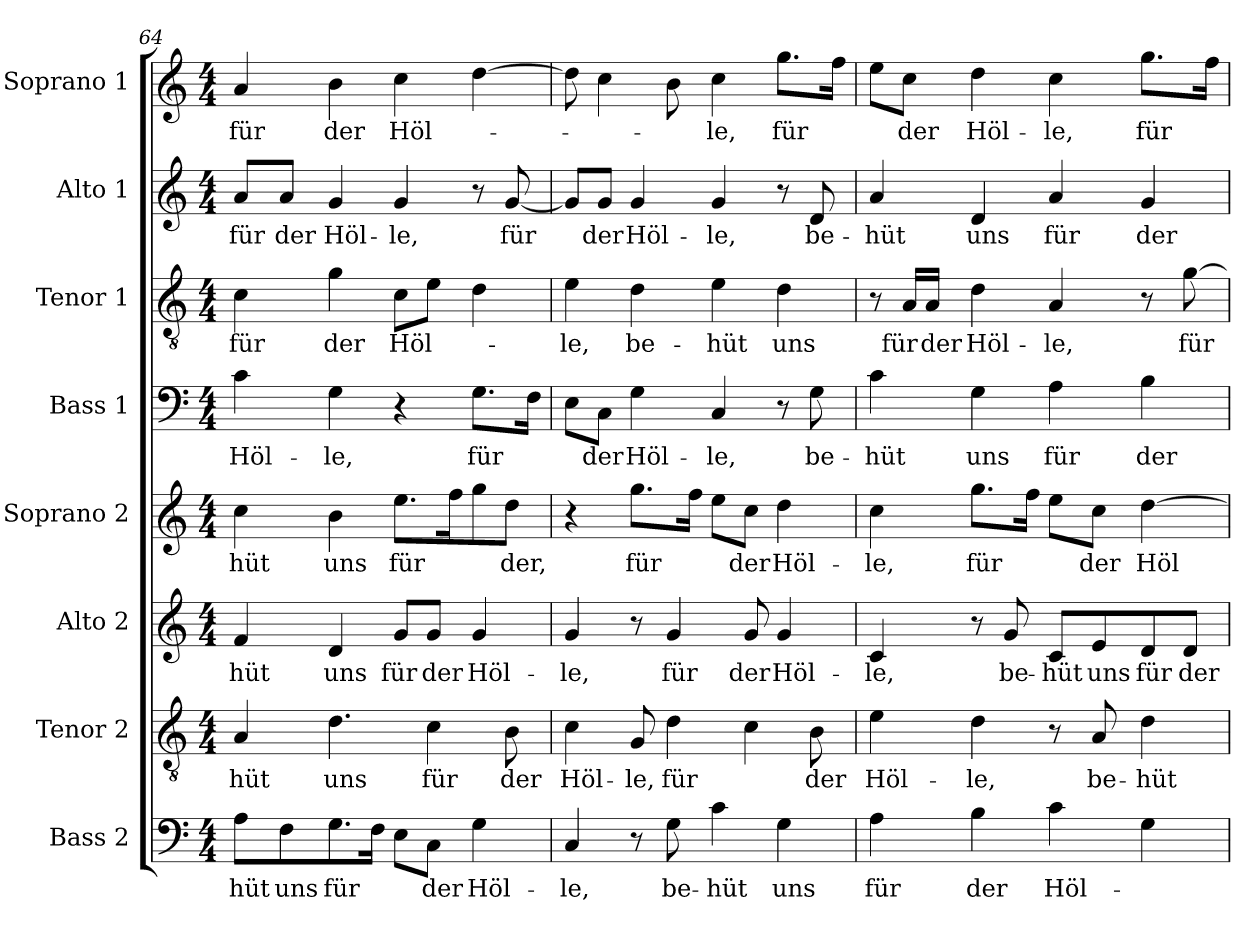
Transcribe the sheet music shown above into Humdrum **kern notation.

**kern	**text	**kern	**text	**kern	**text	**kern	**text	**kern	**text	**kern	**text	**kern	**text	**kern	**text
*part8	*part8	*part7	*part7	*part6	*part6	*part5	*part5	*part4	*part4	*part3	*part3	*part2	*part2	*part1	*part1
*staff8	*staff8	*staff7	*staff7	*staff6	*staff6	*staff5	*staff5	*staff4	*staff4	*staff3	*staff3	*staff2	*staff2	*staff1	*staff1
*I"Bass 2	*	*I"Tenor 2	*	*I"Alto 2	*	*I"Soprano 2	*	*I"Bass 1	*	*I"Tenor 1	*	*I"Alto 1	*	*I"Soprano 1	*
*I'B2	*	*I'T2	*	*I'A2	*	*I'S2	*	*I'B1	*	*I'T1	*	*I'A1	*	*I'S1	*
*clefF4	*	*clefGv2	*	*clefG2	*	*clefG2	*	*clefF4	*	*clefGv2	*	*clefG2	*	*clefG2	*
*	*	*ITrd7c12	*	*	*	*	*	*	*	*ITrd7c12	*	*	*	*	*
*k[]	*	*k[]	*	*k[]	*	*k[]	*	*k[]	*	*k[]	*	*k[]	*	*k[]	*
*C:	*	*C:	*	*C:	*	*C:	*	*C:	*	*C:	*	*C:	*	*C:	*
*M4/4	*	*M4/4	*	*M4/4	*	*M4/4	*	*M4/4	*	*M4/4	*	*M4/4	*	*M4/4	*
=64	=64	=64	=64	=64	=64	=64	=64	=64	=64	=64	=64	=64	=64	=64	=64
!	!LO:LY:b:color=#000000	!	!	!	!	!	!	!	!	!	!	!	!	!	!
!	!	!	!LO:LY:b:color=#000000	!	!	!	!	!	!	!	!	!	!	!	!
!	!	!	!	!	!LO:LY:b:color=#000000	!	!	!	!	!	!	!	!	!	!
!	!	!	!	!	!	!	!LO:LY:b:color=#000000	!	!	!	!	!	!	!	!
!	!	!	!	!	!	!	!	!	!LO:LY:b:color=#000000	!	!	!	!	!	!
!	!	!	!	!	!	!	!	!	!	!	!LO:LY:b:color=#000000	!	!	!	!
!	!	!	!	!	!	!	!	!	!	!	!	!	!LO:LY:b:color=#000000	!	!
!	!	!	!	!	!	!	!	!	!	!	!	!	!	!	!LO:LY:b:color=#000000
8Ai\L	-hüt	4AAi/	-hüt	4fi/	-hüt	4cci\	-hüt	4ci\	Höl-	4Ci\	für	8ai/L	für	4ai/	für
!	!LO:LY:b:color=#000000	!	!	!	!	!	!	!	!	!	!	!	!	!	!
!	!	!	!	!	!	!	!	!	!	!	!	!	!LO:LY:b:color=#000000	!	!
8Fi\	uns	.	.	.	.	.	.	.	.	.	.	8ai/J	der	.	.
!	!LO:LY:b:color=#000000	!	!	!	!	!	!	!	!	!	!	!	!	!	!
!	!	!	!LO:LY:b:color=#000000	!	!	!	!	!	!	!	!	!	!	!	!
!	!	!	!	!	!LO:LY:b:color=#000000	!	!	!	!	!	!	!	!	!	!
!	!	!	!	!	!	!	!LO:LY:b:color=#000000	!	!	!	!	!	!	!	!
!	!	!	!	!	!	!	!	!	!LO:LY:b:color=#000000	!	!	!	!	!	!
!	!	!	!	!	!	!	!	!	!	!	!LO:LY:b:color=#000000	!	!	!	!
!	!	!	!	!	!	!	!	!	!	!	!	!	!LO:LY:b:color=#000000	!	!
!	!	!	!	!	!	!	!	!	!	!	!	!	!	!	!LO:LY:b:color=#000000
8.Gi\	für	4.Di\	uns	4di/	uns	4bi\	uns	4Gi\	-le,	4Gi\	der	4gi/	Höl-	4bi\	der
16Fi\Jk	.	.	.	.	.	.	.	.	.	.	.	.	.	.	.
!	!	!	!	!	!LO:LY:b:color=#000000	!	!	!	!	!	!	!	!	!	!
!	!	!	!	!	!	!	!LO:LY:b:color=#000000	!	!	!	!	!	!	!	!
!	!	!	!	!	!	!	!	!	!	!	!LO:LY:b:color=#000000	!	!	!	!
!	!	!	!	!	!	!	!	!	!	!	!	!	!LO:LY:b:color=#000000	!	!
!	!	!	!	!	!	!	!	!	!	!	!	!	!	!	!LO:LY:b:color=#000000
8Ei\L	.	.	.	8gi/L	für	8.eei\L	für	4r	.	8Ci\L	Höl-	4gi/	-le,	4cci\	Höl-
!	!LO:LY:b:color=#000000	!	!	!	!	!	!	!	!	!	!	!	!	!	!
!	!	!	!LO:LY:b:color=#000000	!	!	!	!	!	!	!	!	!	!	!	!
!	!	!	!	!	!LO:LY:b:color=#000000	!	!	!	!	!	!	!	!	!	!
8Ci\J	der	4Ci\	für	8gi/J	der	.	.	.	.	8Ei\J	.	.	.	.	.
.	.	.	.	.	.	16ffi\k	.	.	.	.	.	.	.	.	.
!	!LO:LY:b:color=#000000	!	!	!	!	!	!	!	!	!	!	!	!	!	!
!	!	!	!	!	!LO:LY:b:color=#000000	!	!	!	!	!	!	!	!	!	!
!	!	!	!	!	!	!	!	!	!LO:LY:b:color=#000000	!	!	!	!	!	!
4Gi\	Höl-	.	.	4gi/	Höl-	8ggi\	.	8.Gi\L	für	4Di\	.	8r	.	[4ddi\	.
!	!	!	!LO:LY:b:color=#000000	!	!	!	!	!	!	!	!	!	!	!	!
!	!	!	!	!	!	!	!LO:LY:b:color=#000000	!	!	!	!	!	!	!	!
!	!	!	!	!	!	!	!	!	!	!	!	!	!LO:LY:b:color=#000000	!	!
.	.	8BBi\	der	.	.	8ddi\J	der,	.	.	.	.	[8gi/	für	.	.
.	.	.	.	.	.	.	.	16Fi\Jk	.	.	.	.	.	.	.
=65	=65	=65	=65	=65	=65	=65	=65	=65	=65	=65	=65	=65	=65	=65	=65
!	!LO:LY:b:color=#000000	!	!	!	!	!	!	!	!	!	!	!	!	!	!
!	!	!	!LO:LY:b:color=#000000	!	!	!	!	!	!	!	!	!	!	!	!
!	!	!	!	!	!LO:LY:b:color=#000000	!	!	!	!	!	!	!	!	!	!
!	!	!	!	!	!	!	!	!	!	!	!LO:LY:b:color=#000000	!	!	!	!
4Ci/	-le,	4Ci\	Höl-	4gi/	-le,	4r	.	8Ei\L	.	4Ei\	-le,	8gi/L]	.	8ddi\]	.
!	!	!	!	!	!	!	!	!	!LO:LY:b:color=#000000	!	!	!	!	!	!
!	!	!	!	!	!	!	!	!	!	!	!	!	!LO:LY:b:color=#000000	!	!
.	.	.	.	.	.	.	.	8Ci\J	der	.	.	8gi/J	der	4cci\	.
!	!	!	!LO:LY:b:color=#000000	!	!	!	!	!	!	!	!	!	!	!	!
!	!	!	!	!	!	!	!LO:LY:b:color=#000000	!	!	!	!	!	!	!	!
!	!	!	!	!	!	!	!	!	!LO:LY:b:color=#000000	!	!	!	!	!	!
!	!	!	!	!	!	!	!	!	!	!	!LO:LY:b:color=#000000	!	!	!	!
!	!	!	!	!	!	!	!	!	!	!	!	!	!LO:LY:b:color=#000000	!	!
8r	.	8GGi/	-le,	8r	.	8.ggi\L	für	4Gi\	Höl-	4Di\	be-	4gi/	Höl-	.	.
!	!LO:LY:b:color=#000000	!	!	!	!	!	!	!	!	!	!	!	!	!	!
!	!	!	!LO:LY:b:color=#000000	!	!	!	!	!	!	!	!	!	!	!	!
!	!	!	!	!	!LO:LY:b:color=#000000	!	!	!	!	!	!	!	!	!	!
8Gi\	be-	4Di\	für	4gi/	für	.	.	.	.	.	.	.	.	8bi\	.
.	.	.	.	.	.	16ffi\Jk	.	.	.	.	.	.	.	.	.
!	!LO:LY:b:color=#000000	!	!	!	!	!	!	!	!	!	!	!	!	!	!
!	!	!	!	!	!	!	!	!	!LO:LY:b:color=#000000	!	!	!	!	!	!
!	!	!	!	!	!	!	!	!	!	!	!LO:LY:b:color=#000000	!	!	!	!
!	!	!	!	!	!	!	!	!	!	!	!	!	!LO:LY:b:color=#000000	!	!
!	!	!	!	!	!	!	!	!	!	!	!	!	!	!	!LO:LY:b:color=#000000
4ci\	-hüt	.	.	.	.	8eei\L	.	4Ci/	-le,	4Ei\	-hüt	4gi/	-le,	4cci\	-le,
!	!	!	!	!	!LO:LY:b:color=#000000	!	!	!	!	!	!	!	!	!	!
!	!	!	!	!	!	!	!LO:LY:b:color=#000000	!	!	!	!	!	!	!	!
.	.	4Ci\	.	8gi/	der	8cci\J	der	.	.	.	.	.	.	.	.
!	!LO:LY:b:color=#000000	!	!	!	!	!	!	!	!	!	!	!	!	!	!
!	!	!	!	!	!LO:LY:b:color=#000000	!	!	!	!	!	!	!	!	!	!
!	!	!	!	!	!	!	!LO:LY:b:color=#000000	!	!	!	!	!	!	!	!
!	!	!	!	!	!	!	!	!	!	!	!LO:LY:b:color=#000000	!	!	!	!
!	!	!	!	!	!	!	!	!	!	!	!	!	!	!	!LO:LY:b:color=#000000
4Gi\	uns	.	.	4gi/	Höl-	4ddi\	Höl-	8r	.	4Di\	uns	8r	.	8.ggi\L	für
!	!	!	!LO:LY:b:color=#000000	!	!	!	!	!	!	!	!	!	!	!	!
!	!	!	!	!	!	!	!	!	!LO:LY:b:color=#000000	!	!	!	!	!	!
!	!	!	!	!	!	!	!	!	!	!	!	!	!LO:LY:b:color=#000000	!	!
.	.	8BBi\	der	.	.	.	.	8Gi\	be-	.	.	8di/	be-	.	.
.	.	.	.	.	.	.	.	.	.	.	.	.	.	16ffi\Jk	.
=66	=66	=66	=66	=66	=66	=66	=66	=66	=66	=66	=66	=66	=66	=66	=66
!	!LO:LY:b:color=#000000	!	!	!	!	!	!	!	!	!	!	!	!	!	!
!	!	!	!LO:LY:b:color=#000000	!	!	!	!	!	!	!	!	!	!	!	!
!	!	!	!	!	!LO:LY:b:color=#000000	!	!	!	!	!	!	!	!	!	!
!	!	!	!	!	!	!	!LO:LY:b:color=#000000	!	!	!	!	!	!	!	!
!	!	!	!	!	!	!	!	!	!LO:LY:b:color=#000000	!	!	!	!	!	!
!	!	!	!	!	!	!	!	!	!	!	!	!	!LO:LY:b:color=#000000	!	!
4Ai\	für	4Ei\	Höl-	4ci/	-le,	4cci\	-le,	4ci\	-hüt	8r	.	4ai/	-hüt	8eei\L	.
!	!	!	!	!	!	!	!	!	!	!	!LO:LY:b:color=#000000	!	!	!	!
!	!	!	!	!	!	!	!	!	!	!	!	!	!	!	!LO:LY:b:color=#000000
.	.	.	.	.	.	.	.	.	.	16AAi/LL	für	.	.	8cci\J	der
!	!	!	!	!	!	!	!	!	!	!	!LO:LY:b:color=#000000	!	!	!	!
.	.	.	.	.	.	.	.	.	.	16AAi/JJ	der	.	.	.	.
!	!LO:LY:b:color=#000000	!	!	!	!	!	!	!	!	!	!	!	!	!	!
!	!	!	!LO:LY:b:color=#000000	!	!	!	!	!	!	!	!	!	!	!	!
!	!	!	!	!	!	!	!LO:LY:b:color=#000000	!	!	!	!	!	!	!	!
!	!	!	!	!	!	!	!	!	!LO:LY:b:color=#000000	!	!	!	!	!	!
!	!	!	!	!	!	!	!	!	!	!	!LO:LY:b:color=#000000	!	!	!	!
!	!	!	!	!	!	!	!	!	!	!	!	!	!LO:LY:b:color=#000000	!	!
!	!	!	!	!	!	!	!	!	!	!	!	!	!	!	!LO:LY:b:color=#000000
4Bi\	der	4Di\	-le,	8r	.	8.ggi\L	für	4Gi\	uns	4Di\	Höl-	4di/	uns	4ddi\	Höl-
!	!	!	!	!	!LO:LY:b:color=#000000	!	!	!	!	!	!	!	!	!	!
.	.	.	.	8gi/	be-	.	.	.	.	.	.	.	.	.	.
.	.	.	.	.	.	16ffi\Jk	.	.	.	.	.	.	.	.	.
!	!LO:LY:b:color=#000000	!	!	!	!	!	!	!	!	!	!	!	!	!	!
!	!	!	!	!	!LO:LY:b:color=#000000	!	!	!	!	!	!	!	!	!	!
!	!	!	!	!	!	!	!	!	!LO:LY:b:color=#000000	!	!	!	!	!	!
!	!	!	!	!	!	!	!	!	!	!	!LO:LY:b:color=#000000	!	!	!	!
!	!	!	!	!	!	!	!	!	!	!	!	!	!LO:LY:b:color=#000000	!	!
!	!	!	!	!	!	!	!	!	!	!	!	!	!	!	!LO:LY:b:color=#000000
4ci\	Höl-	8r	.	8ci/L	-hüt	8eei\L	.	4Ai\	für	4AAi/	-le,	4ai/	für	4cci\	-le,
!	!	!	!LO:LY:b:color=#000000	!	!	!	!	!	!	!	!	!	!	!	!
!	!	!	!	!	!LO:LY:b:color=#000000	!	!	!	!	!	!	!	!	!	!
!	!	!	!	!	!	!	!LO:LY:b:color=#000000	!	!	!	!	!	!	!	!
.	.	8AAi/	be-	8ei/	uns	8cci\J	der	.	.	.	.	.	.	.	.
!	!	!	!LO:LY:b:color=#000000	!	!	!	!	!	!	!	!	!	!	!	!
!	!	!	!	!	!LO:LY:b:color=#000000	!	!	!	!	!	!	!	!	!	!
!	!	!	!	!	!	!	!LO:LY:b:color=#000000	!	!	!	!	!	!	!	!
!	!	!	!	!	!	!	!	!	!LO:LY:b:color=#000000	!	!	!	!	!	!
!	!	!	!	!	!	!	!	!	!	!	!	!	!LO:LY:b:color=#000000	!	!
!	!	!	!	!	!	!	!	!	!	!	!	!	!	!	!LO:LY:b:color=#000000
4Gi\	.	4Di\	-hüt	8di/	für	[4ddi\	Höl-	4Bi\	der	8r	.	4gi/	der	8.ggi\L	für
!	!	!	!	!	!LO:LY:b:color=#000000	!	!	!	!	!	!	!	!	!	!
!	!	!	!	!	!	!	!	!	!	!	!LO:LY:b:color=#000000	!	!	!	!
.	.	.	.	8di/J	der	.	.	.	.	[8Gi\	für	.	.	.	.
.	.	.	.	.	.	.	.	.	.	.	.	.	.	16ffi\Jk	.
=	=	=	=	=	=	=	=	=	=	=	=	=	=	=	=
*-	*-	*-	*-	*-	*-	*-	*-	*-	*-	*-	*-	*-	*-	*-	*-
